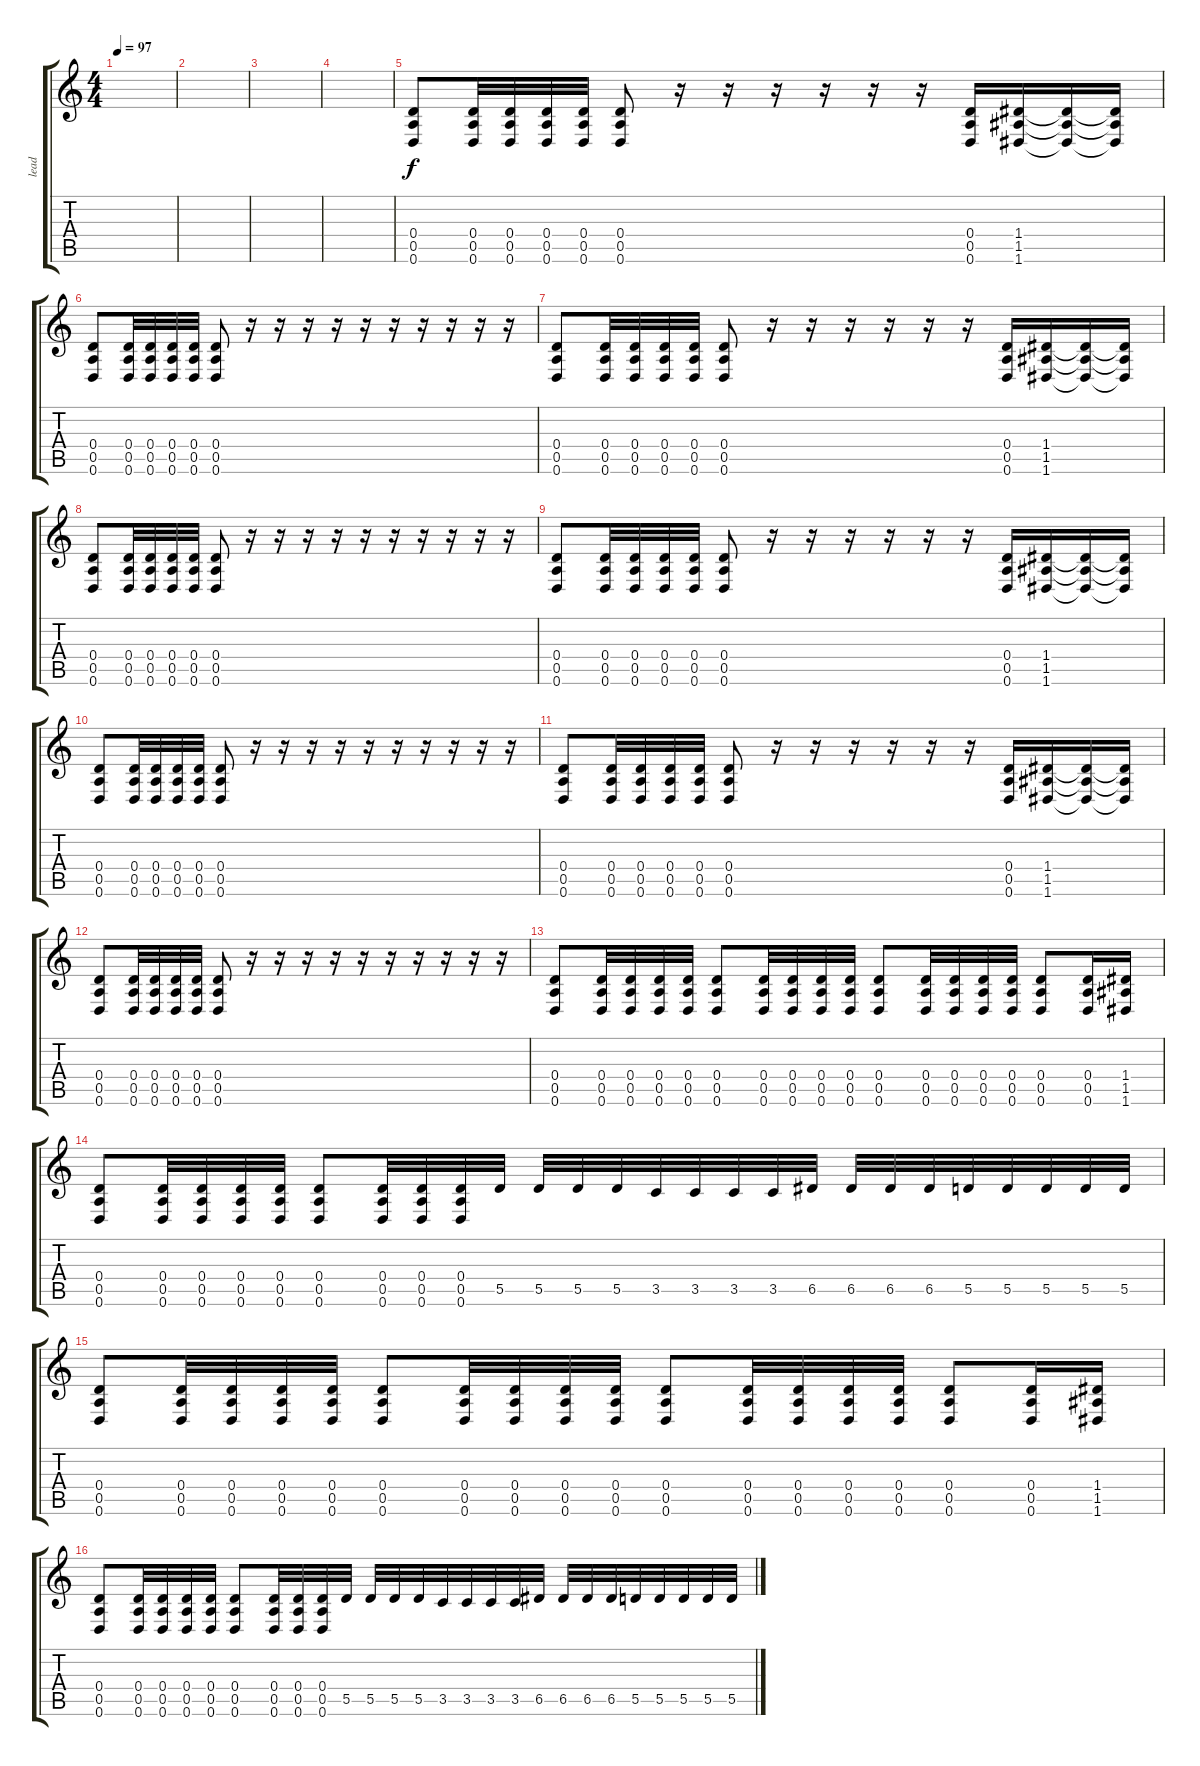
\track ("lead" "lead") {instrument distortionguitar}
\staff {score tabs}
\tuning (E4 B3 G3 D3 A2 D2) {hide}
\ts (4 4)
\tempo 97
\clef g2
\ks c
|
|
|
|
(0.4 0.5 0.6).8 (0.4 0.5 0.6).32 (0.4 0.5 0.6).32 (0.4 0.5 0.6).32 (0.4 0.5 0.6).32 (0.4 0.5 0.6).8 r.16 r.16 r.16 r.16 r.16 r.16 (0.4 0.5 0.6).16 (1.4 1.5 1.6).16 (1.4{t} 1.5{t} 1.6{t}).16 (1.4{t} 1.5{t} 1.6{t}).16 |
(0.4 0.5 0.6).8 (0.4 0.5 0.6).32 (0.4 0.5 0.6).32 (0.4 0.5 0.6).32 (0.4 0.5 0.6).32 (0.4 0.5 0.6).8 r.16 r.16 r.16 r.16 r.16 r.16 r.16 r.16 r.16 r.16 |
(0.4 0.5 0.6).8 (0.4 0.5 0.6).32 (0.4 0.5 0.6).32 (0.4 0.5 0.6).32 (0.4 0.5 0.6).32 (0.4 0.5 0.6).8 r.16 r.16 r.16 r.16 r.16 r.16 (0.4 0.5 0.6).16 (1.4 1.5 1.6).16 (1.4{t} 1.5{t} 1.6{t}).16 (1.4{t} 1.5{t} 1.6{t}).16 |
(0.4 0.5 0.6).8 (0.4 0.5 0.6).32 (0.4 0.5 0.6).32 (0.4 0.5 0.6).32 (0.4 0.5 0.6).32 (0.4 0.5 0.6).8 r.16 r.16 r.16 r.16 r.16 r.16 r.16 r.16 r.16 r.16 |
(0.4 0.5 0.6).8 (0.4 0.5 0.6).32 (0.4 0.5 0.6).32 (0.4 0.5 0.6).32 (0.4 0.5 0.6).32 (0.4 0.5 0.6).8 r.16 r.16 r.16 r.16 r.16 r.16 (0.4 0.5 0.6).16 (1.4 1.5 1.6).16 (1.4{t} 1.5{t} 1.6{t}).16 (1.4{t} 1.5{t} 1.6{t}).16 |
(0.4 0.5 0.6).8 (0.4 0.5 0.6).32 (0.4 0.5 0.6).32 (0.4 0.5 0.6).32 (0.4 0.5 0.6).32 (0.4 0.5 0.6).8 r.16 r.16 r.16 r.16 r.16 r.16 r.16 r.16 r.16 r.16 |
(0.4 0.5 0.6).8 (0.4 0.5 0.6).32 (0.4 0.5 0.6).32 (0.4 0.5 0.6).32 (0.4 0.5 0.6).32 (0.4 0.5 0.6).8 r.16 r.16 r.16 r.16 r.16 r.16 (0.4 0.5 0.6).16 (1.4 1.5 1.6).16 (1.4{t} 1.5{t} 1.6{t}).16 (1.4{t} 1.5{t} 1.6{t}).16 |
(0.4 0.5 0.6).8 (0.4 0.5 0.6).32 (0.4 0.5 0.6).32 (0.4 0.5 0.6).32 (0.4 0.5 0.6).32 (0.4 0.5 0.6).8 r.16 r.16 r.16 r.16 r.16 r.16 r.16 r.16 r.16 r.16 |
(0.4 0.5 0.6).8 (0.4 0.5 0.6).32 (0.4 0.5 0.6).32 (0.4 0.5 0.6).32 (0.4 0.5 0.6).32 (0.4 0.5 0.6).8 (0.4 0.5 0.6).32 (0.4 0.5 0.6).32 (0.4 0.5 0.6).32 (0.4 0.5 0.6).32 (0.4 0.5 0.6).8 (0.4 0.5 0.6).32 (0.4 0.5 0.6).32 (0.4 0.5 0.6).32 (0.4 0.5 0.6).32 (0.4 0.5 0.6).8 (0.4 0.5 0.6).16 (1.4 1.5 1.6).16 |
(0.4 0.5 0.6).8 (0.4 0.5 0.6).32 (0.4 0.5 0.6).32 (0.4 0.5 0.6).32 (0.4 0.5 0.6).32 (0.4 0.5 0.6).8 (0.4 0.5 0.6).32 (0.4 0.5 0.6).32 (0.4 0.5 0.6).32 5.5.32 5.5.32 5.5.32 5.5.32 3.5.32 3.5.32 3.5.32 3.5.32 6.5.32 6.5.32 6.5.32 6.5.32 5.5.32 5.5.32 5.5.32 5.5.32 5.5.32 |
(0.4 0.5 0.6).8 (0.4 0.5 0.6).32 (0.4 0.5 0.6).32 (0.4 0.5 0.6).32 (0.4 0.5 0.6).32 (0.4 0.5 0.6).8 (0.4 0.5 0.6).32 (0.4 0.5 0.6).32 (0.4 0.5 0.6).32 (0.4 0.5 0.6).32 (0.4 0.5 0.6).8 (0.4 0.5 0.6).32 (0.4 0.5 0.6).32 (0.4 0.5 0.6).32 (0.4 0.5 0.6).32 (0.4 0.5 0.6).8 (0.4 0.5 0.6).16 (1.4 1.5 1.6).16 |
(0.4 0.5 0.6).8 (0.4 0.5 0.6).32 (0.4 0.5 0.6).32 (0.4 0.5 0.6).32 (0.4 0.5 0.6).32 (0.4 0.5 0.6).8 (0.4 0.5 0.6).32 (0.4 0.5 0.6).32 (0.4 0.5 0.6).32 5.5.32 5.5.32 5.5.32 5.5.32 3.5.32 3.5.32 3.5.32 3.5.32 6.5.32 6.5.32 6.5.32 6.5.32 5.5.32 5.5.32 5.5.32 5.5.32 5.5.32
